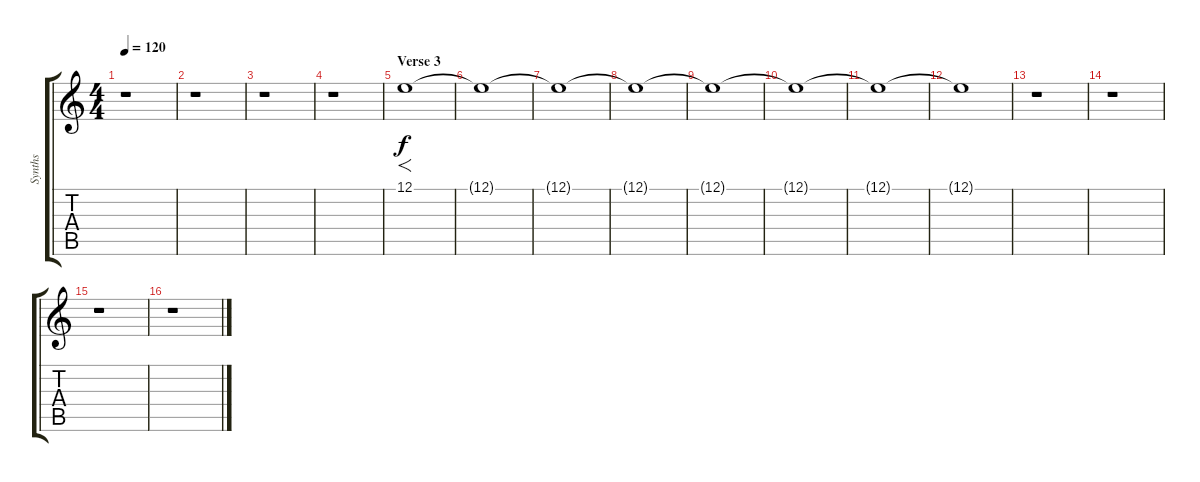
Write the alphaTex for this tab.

\track ("Synths" "Synths") {instrument synthstrings2}
\staff {score tabs}
\tuning (E4 B3 G3 D3 A2 E2) {hide}
\ts (4 4)
\tempo 120
\clef g2
\ks c
r.1{dy f} |
r.1 |
r.1 |
r.1 |
\section ("" "Verse 3")
12.1.1{f} |
12.1{t}.1 |
12.1{t}.1 |
12.1{t}.1 |
12.1{t}.1 |
12.1{t}.1 |
12.1{t}.1 |
12.1{t}.1 |
r.1 |
r.1 |
r.1 |
r.1
